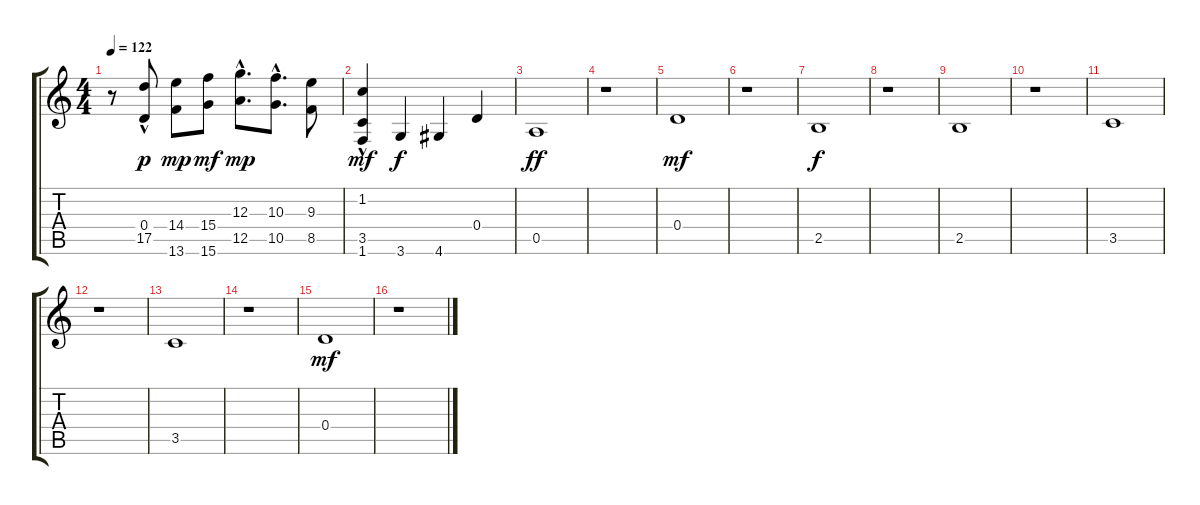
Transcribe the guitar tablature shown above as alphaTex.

\track "" {instrument electricguitarclean}
\staff {score tabs}
\tuning (E4 B3 G3 D3 A2 E2) {hide}
\ts (4 4)
\tempo 122
\clef g2
\ks c
r.8{dy mp} (0.4{hac} 17.5).8{dy p} (14.4 13.6).8{dy mp} (15.4 15.6).8{dy mf} (12.3{hac} 12.5{hac}).8{d dy mp} (10.3{hac} 10.5{hac}).8{d} (9.3 8.5).8 |
(1.2{hac} 3.5{hac} 1.6).4{dy mf} 3.6.4{dy f} 4.6.4 0.4.4 |
0.5.1{dy ff} |
r.1 |
0.4.1{dy mf} |
r.1 |
2.5.1{dy f} |
r.1 |
2.5.1 |
r.1 |
3.5.1 |
r.1 |
3.5.1 |
r.1 |
0.4.1{dy mf} |
r.1
